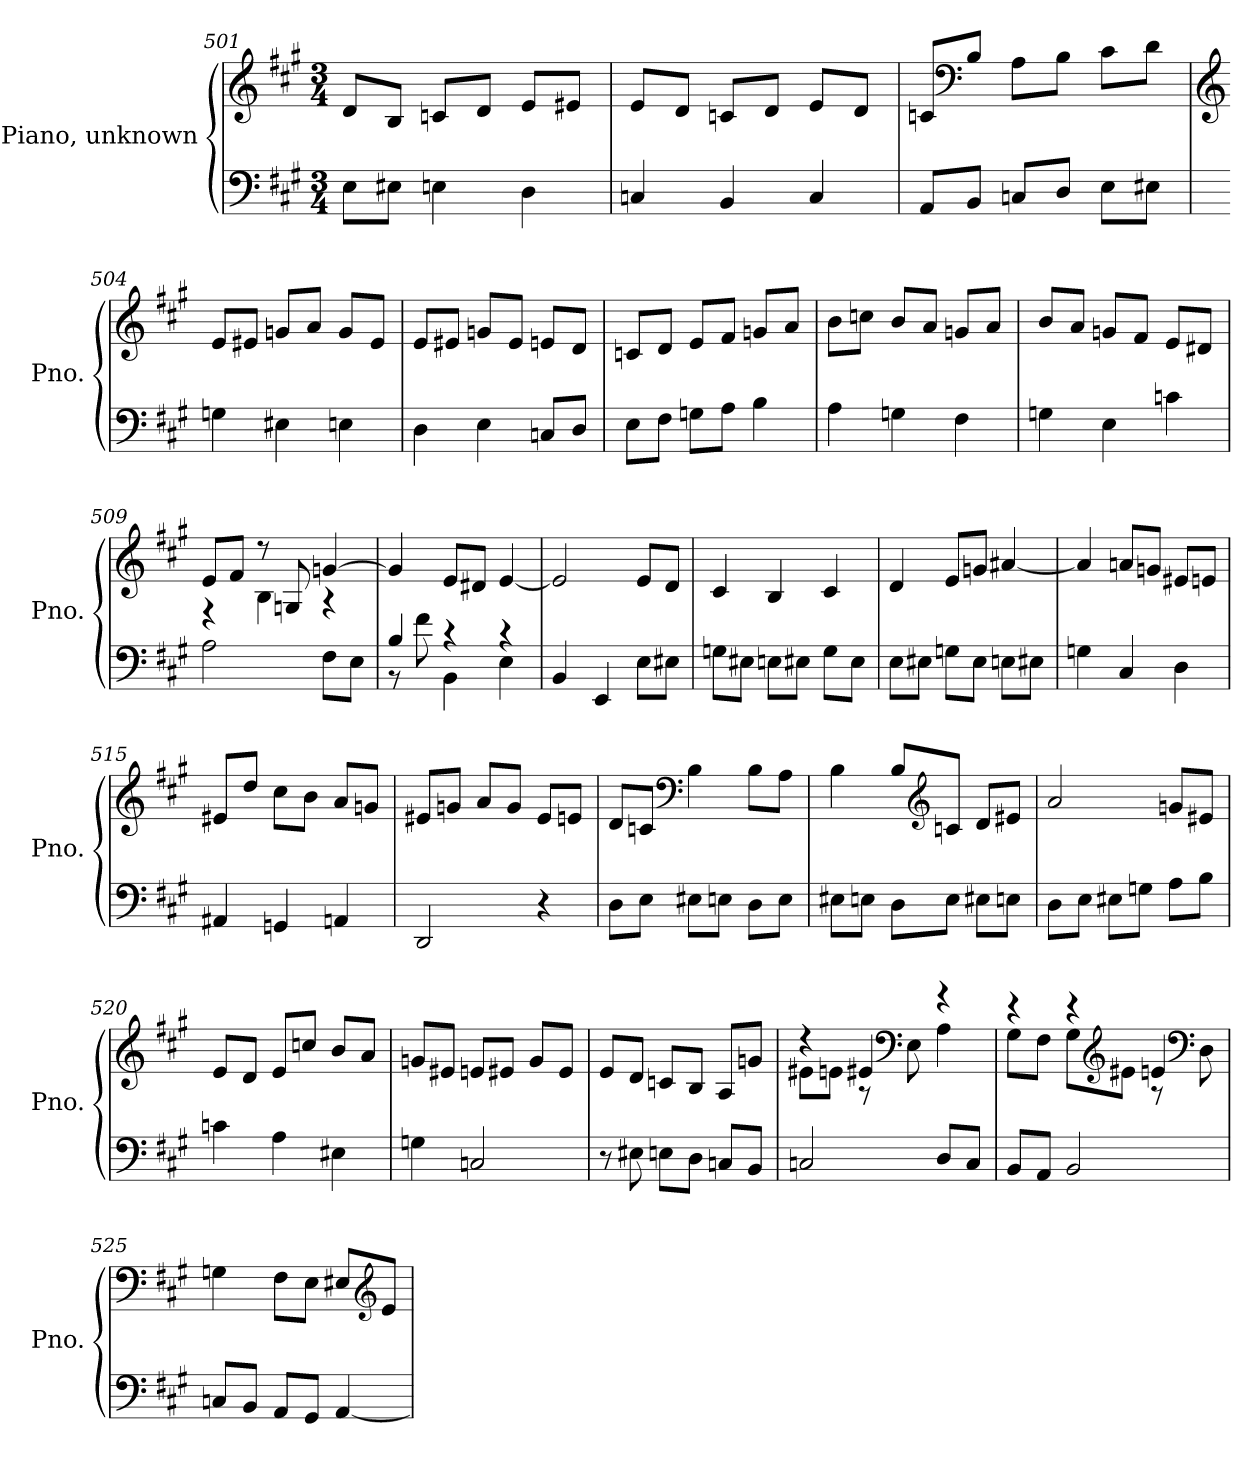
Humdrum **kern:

**kern	**kern
*part1	*part1
*staff2	*staff1
*I"Piano, unknown	*
*I'Pno.	*
*clefF4	*clefG2
*k[f#c#g#]	*k[f#c#g#]
*M3/4	*M3/4
=501	=501
8E\L	8d/L
8E#X\J	8B/J
4En\	8cn/L
.	8d/J
4D\	8e/L
.	8e#X/J
!!LO:LB:g=z
=502	=502
4Cn/	8e/L
.	8d/J
4BB/	8cn/L
.	8d/J
4C/	8e/L
.	8d/J
=503	=503
8AA/L	8cn/L
*	*clefF4
8BB/J	8B/J
8Cn/L	8A\L
8D/J	8B\J
8E\L	8c\L
8E#X\J	8d\J
=504	=504
*	*clefG2
4Gn\	8e/L
.	8e#X/J
4E#X\	8gn/L
.	8a/J
4En\	8g/L
.	8e#/J
=505	=505
4D\	8e/L
.	8e#X/J
4E\	8gn/L
.	8e#/J
8Cn/L	8en/L
8D/J	8d/J
=506	=506
8E\L	8cn/L
8F#\J	8d/J
8Gn\L	8e/L
8A\J	8f#/J
4B\	8gn/L
.	8a/J
!!LO:LB:g=z
=507	=507
4A\	8b\L
.	8ccn\J
4Gn\	8b/L
.	8a/J
4F#\	8gn/L
.	8a/J
=508	=508
4Gn\	8b/L
.	8a/J
4E\	8gn/L
.	8f#/J
4cn\	8e/L
.	8d#X/J
=509	=509
*	*^
2A\	8e/L	4r
.	8f#/J	.
.	8r	4B\
.	8Gn/	.
8F#\L	[4gn/	4r
8E\J	.	.
*	*v	*v
=510	=510
*^	*
4B/	8r	4g/]
.	8f#\	.
4r	4BB\	8e/L
.	.	8d#X/J
4r	4E\	[4e/
*v	*v	*
=511	=511
4BB/	2e/]
4EE/	.
8E\L	8e/L
8E#X\J	8d/J
!!LO:LB:g=z
=512	=512
8Gn\L	4c#/
8E#X\J	.
8En\L	4B/
8E#X\J	.
8G\L	4c#/
8E#\J	.
=513	=513
8E\L	4d/
8E#X\J	.
8Gn\L	8e/L
8E#\J	8gn/J
8En\L	[4a#X/
8E#X\J	.
=514	=514
4Gn\	4a#/]
4C#/	8an/L
.	8gn/J
4D\	8e#X/L
.	8en/J
=515	=515
4AA#X/	8e#X/L
.	8dd/J
4GGn/	8cc#\L
.	8b\J
4AAn/	8a/L
.	8gn/J
=516	=516
2DD/	8e#X/L
.	8gn/J
.	8a/L
.	8g/J
4r	8e#/L
.	8en/J
!!LO:PB:g=z
=517	=517
8D\L	8d/L
8E\J	8cn/J
*	*clefF4
8E#X\L	4B\
8En\J	.
8D\L	8B\L
8E\J	8A\J
=518	=518
8E#X\L	4B\
8En\J	.
8D\L	8B/L
*	*clefG2
8E\J	8cn/J
8E#X\L	8d/L
8En\J	8e#X/J
=519	=519
8D\L	2a/
8E\J	.
8E#X\L	.
8Gn\J	.
8A\L	8gn/L
8B\J	8e#X/J
=520	=520
4cn\	8e/L
.	8d/J
4A\	8e/L
.	8ccn/J
4E#X\	8b/L
.	8a/J
!!LO:LB:g=z
=521	=521
4Gn\	8gn/L
.	8e#X/J
2Cn/	8en/L
.	8e#X/J
.	8g/L
.	8e#/J
=522	=522
8r	8e/L
8E#X\	8d/J
8En\L	8cn/L
8D\J	8B/J
8Cn/L	8A/L
8BB/J	8gn/J
=523	=523
*	*^
2Cn/	4r	8e#X\L
.	.	8en\J
.	4e#X/	8r
*	*clefF4	*
.	.	8E\
8D/L	4r	4A\
8C/J	.	.
=524	=524	=524
8BB/L	4r	8G#\L
8AA/J	.	8F#\J
2BB/	4r	8G#\L
*	*clefG2	*
.	.	8e#X\J
.	4en/	8r
*	*clefF4	*
.	.	8D\
*	*v	*v
!!LO:LB:g=z
=525	=525
8Cn/L	4Gn\
8BB/J	.
8AA/L	8F#\L
8GG#/J	8E\J
[4AA/	8E#X/L
*	*clefG2
.	8e/J
=	=
*-	*-
